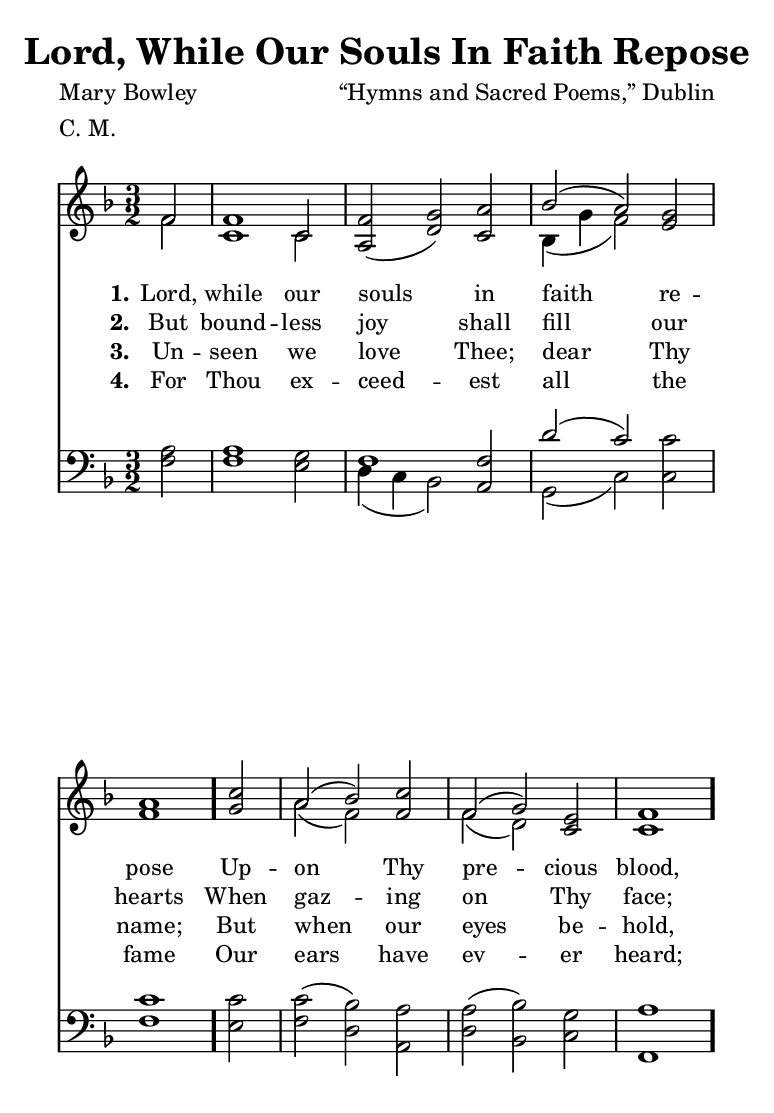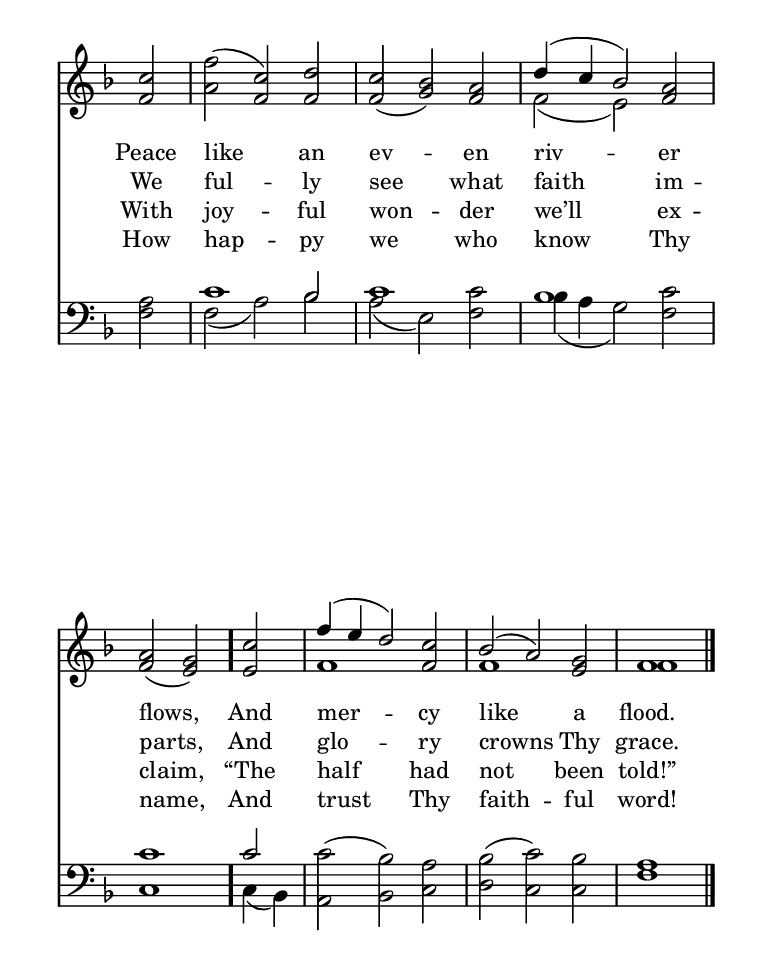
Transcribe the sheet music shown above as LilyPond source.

\include "common/global.ily"
\paper {
  \include "common/paper.ily"
  %ragged-bottom = ##t
  ragged-last-bottom = ##t
  %systems-per-page = ##f
  %page-count = ##f
  system-count = #(cond (is-eogsized 2) (#t #f))
}

\header{
  hymnnumber = "148"
  title = "Lord, While Our Souls In Faith Repose"
  tunename = "Irish"
  meter = "C. M."
  poet = "Mary Bowley"
  composer = "“Hymns and Sacred Poems,” Dublin"
  %copyright = ""
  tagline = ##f
}

% for fermata in MIDI
ta = { \tempo 2=90 }
tb = { \tempo 2=45 }

global = {
  \include "common/overrides.ily"
  \override Staff.TimeSignature.style = #'numbered
  \time 3/2
  \override Score.MetronomeMark.transparent = ##t % hide all fermata changes too
  \ta
  \key f \major
  \partial 2
  \autoBeamOff
}

notesSoprano = {
\global
\relative c' {

  f2 | f1 c2 | f(g) a | bes( a) g | a1
  c2 | a( bes) c | f,( g) e | f1
  c'2 | f( c) d | c( bes) a | d4( c bes2) a | a( g)
  c | f4( e d2) c | bes( a) g | f1
  \bar "|."

}
}

notesAlto = {
\global
\relative e' {

  f2 | c1 c2 | a( d) c | bes4( g' f2) e | f1
  g2 | a( f) f | f( d) c | c1
  f2 | a( f) f | f( g) f | f( e) f | f( e)
  e | f1 f2 | f1 e2 | f1

}
}

notesTenor = {
\global
\relative a {

  a2 | a1 g2 | f1 f2 | d'2( c) c | c1
  c2 | c( bes) a | a( bes) g | a1
  a2 | c1 bes2 | c1 c2 | bes1 c2 | c1
  c2 | c( bes) a | bes( c) bes | a1

}
}

notesBass = {
\global
\relative f {

  f2 | f1 e2 | d4( c bes2) a | g( c) c | f1
  e2 | f( d) a | d( bes) c | f,1
  f'2 | f( a) bes | a( e) f | bes4( a g2) f2 | c1
  c4( bes) | a2( bes) c | d( c) c | f1

}
}

wordsA = \lyricmode {
\set stanza = "1."

Lord, while our souls in faith re -- pose \bar "."
Up -- on Thy pre -- cious blood, \bar "." \break
Peace like an ev -- en riv -- er flows, \bar "."
And mer -- cy like a flood. \bar "."

}

wordsB = \lyricmode {
\set stanza = "2."

But bound -- less joy shall fill our hearts
When gaz -- ing on Thy face;
We ful -- ly see what faith im -- parts,
And glo -- ry crowns Thy grace.

}

wordsC = \lyricmode {
\set stanza = "3."

Un -- seen we love Thee; dear Thy name;
But when our eyes be -- hold,
With joy -- ful won -- der we’ll ex -- claim,
“The half had not been told!”

}

wordsD = \lyricmode {
\set stanza = "4."

For Thou ex -- ceed -- est all the fame
Our ears have ev -- er heard;
How hap -- py we who know Thy name,
And trust Thy faith -- ful word!

}

\score {
  \context ChoirStaff <<
    \context Staff = upper <<
      \set Staff.autoBeaming = ##f
      \set ChoirStaff.systemStartDelimiter = #'SystemStartBar
      \set ChoirStaff.printPartCombineTexts = ##f
      \partcombine #'(2 . 9) \notesSoprano \notesAlto
      \context NullVoice = sopranos { \voiceOne << \notesSoprano >> }
      \context NullVoice = altos { \voiceTwo << \notesAlto >> }
      \context Lyrics = one   \lyricsto sopranos \wordsA
      \context Lyrics = two   \lyricsto sopranos \wordsB
      \context Lyrics = three \lyricsto sopranos \wordsC
      \context Lyrics = four  \lyricsto sopranos \wordsD
    >>
    \context Staff = men <<
      \clef bass
      \set ChoirStaff.printPartCombineTexts = ##f
      \partcombine #'(2 . 9) \notesTenor \notesBass
      \context NullVoice = tenors { \voiceOne << \notesTenor >> }
      \context NullVoice = basses { \voiceTwo << \notesBass >> }
    >>
  >>
  \layout {
    \include "common/layout.ily"
  }
  \midi{
    \include "common/midi.ily"
  }
}

\version "2.19.49"  % necessary for upgrading to future LilyPond versions.

% vi:set et ts=2 sw=2 ai nocindent syntax=lilypond:
